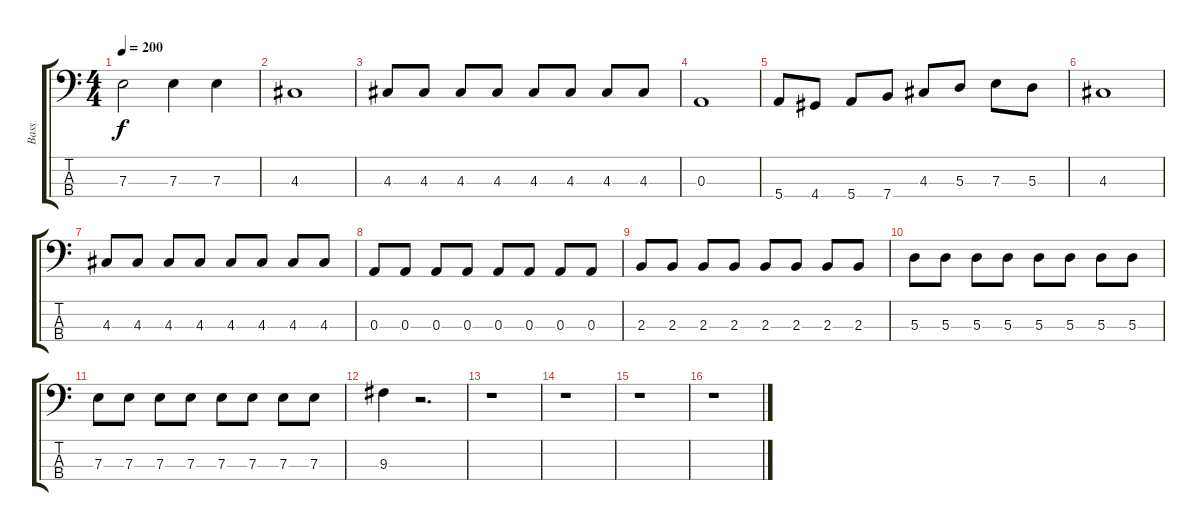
\track ("Bass" "Bass") {instrument electricbasspick}
\staff {score tabs}
\tuning (G2 D2 A1 E1) {hide}
\ts (4 4)
\tempo 200
\clef f4
\ks c
7.3{t}.2{dy f} 7.3.4 7.3.4 |
4.3.1 |
4.3.8 4.3.8 4.3.8 4.3.8 4.3.8 4.3.8 4.3.8 4.3.8 |
0.3.1 |
5.4.8 4.4.8 5.4.8 7.4.8 4.3.8 5.3.8 7.3.8 5.3.8 |
4.3.1 |
4.3.8 4.3.8 4.3.8 4.3.8 4.3.8 4.3.8 4.3.8 4.3.8 |
0.3.8 0.3.8 0.3.8 0.3.8 0.3.8 0.3.8 0.3.8 0.3.8 |
2.3.8 2.3.8 2.3.8 2.3.8 2.3.8 2.3.8 2.3.8 2.3.8 |
5.3.8 5.3.8 5.3.8 5.3.8 5.3.8 5.3.8 5.3.8 5.3.8 |
7.3.8 7.3.8 7.3.8 7.3.8 7.3.8 7.3.8 7.3.8 7.3.8 |
9.3.4 r.2{d} |
r.1 |
r.1 |
r.1 |
r.1
